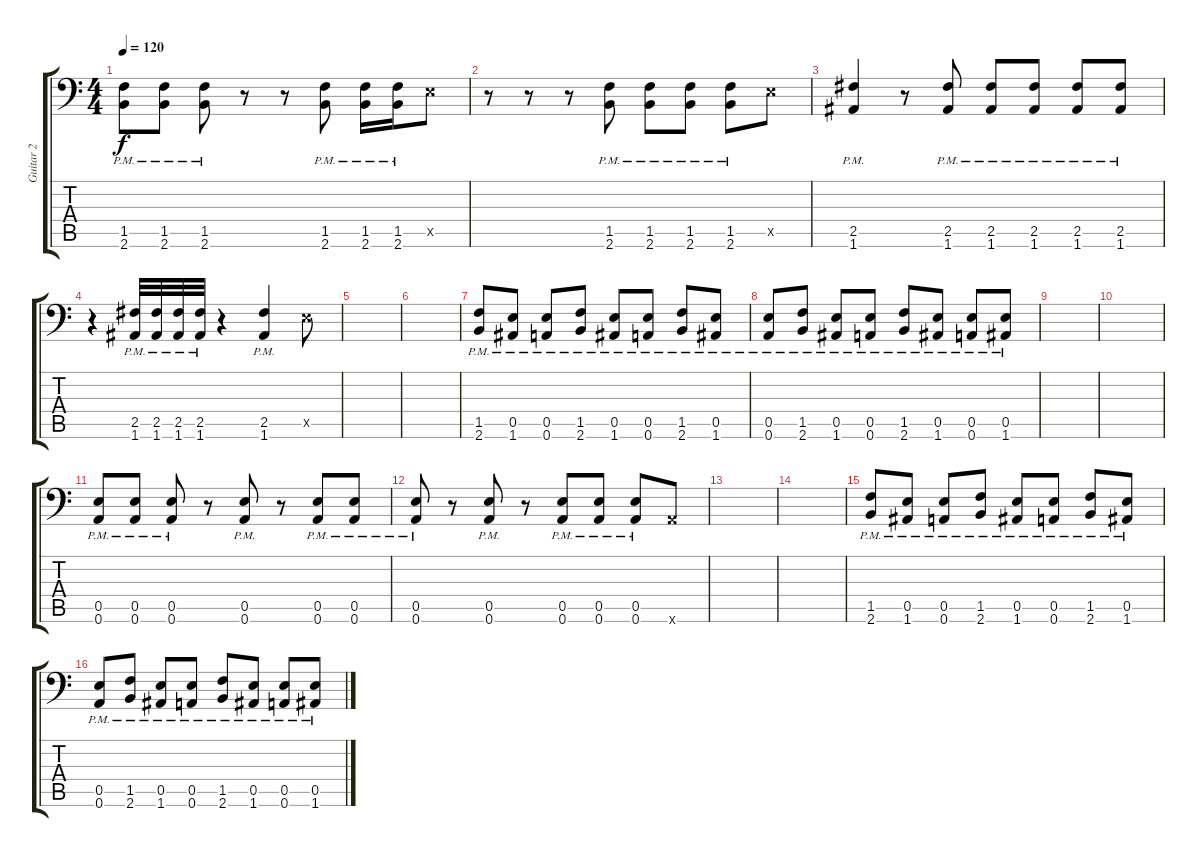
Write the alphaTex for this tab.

\track ("Guitar 2" "Guitar 2") {instrument distortionguitar}
\staff {score tabs}
\tuning (B3 Gb3 D3 A2 E2 A1) {hide}
\ts (4 4)
\tempo 120
\clef f4
\ks c
(1.5{pm} 2.6{pm}).8{dy f} (1.5{pm} 2.6{pm}).8 (1.5{pm} 2.6{pm}).8 r.8 r.8 (1.5{pm} 2.6{pm}).8 (1.5{pm} 2.6{pm}).16 (1.5{pm} 2.6{pm}).16 0.5{x}.8 |
r.8 r.8 r.8 (1.5{pm} 2.6{pm}).8 (1.5{pm} 2.6{pm}).8 (1.5{pm} 2.6{pm}).8 (1.5{pm} 2.6{pm}).8 0.5{x}.8 |
(2.5{pm} 1.6{pm}).4 r.8 (2.5{pm} 1.6{pm}).8 (2.5{pm} 1.6{pm}).8 (2.5{pm} 1.6{pm}).8 (2.5{pm} 1.6{pm}).8 (2.5{pm} 1.6{pm}).8 |
r.4 (2.5{pm} 1.6{pm}).32 (2.5{pm} 1.6{pm}).32 (2.5{pm} 1.6{pm}).32 (2.5{pm} 1.6{pm}).32 r.4 (2.5{pm} 1.6{pm}).4 0.5{x}.8 |
|
|
(1.5{pm} 2.6{pm}).8 (0.5{pm} 1.6{pm}).8 (0.5{pm} 0.6{pm}).8 (1.5{pm} 2.6{pm}).8 (0.5{pm} 1.6{pm}).8 (0.5{pm} 0.6{pm}).8 (1.5{pm} 2.6{pm}).8 (0.5{pm} 1.6{pm}).8 |
(0.5{pm} 0.6{pm}).8 (1.5{pm} 2.6{pm}).8 (0.5{pm} 1.6{pm}).8 (0.5{pm} 0.6{pm}).8 (1.5{pm} 2.6{pm}).8 (0.5{pm} 1.6{pm}).8 (0.5{pm} 0.6{pm}).8 (0.5{pm} 1.6{pm}).8 |
|
|
(0.5{pm} 0.6{pm}).8 (0.5{pm} 0.6{pm}).8 (0.5{pm} 0.6{pm}).8 r.8 (0.5{pm} 0.6{pm}).8 r.8 (0.5{pm} 0.6{pm}).8 (0.5{pm} 0.6{pm}).8 |
(0.5{pm} 0.6{pm}).8 r.8 (0.5{pm} 0.6{pm}).8 r.8 (0.5{pm} 0.6{pm}).8 (0.5{pm} 0.6{pm}).8 (0.5{pm} 0.6{pm}).8 0.6{x}.8 |
|
|
(1.5{pm} 2.6{pm}).8 (0.5{pm} 1.6{pm}).8 (0.5{pm} 0.6{pm}).8 (1.5{pm} 2.6{pm}).8 (0.5{pm} 1.6{pm}).8 (0.5{pm} 0.6{pm}).8 (1.5{pm} 2.6{pm}).8 (0.5{pm} 1.6{pm}).8 |
(0.5{pm} 0.6{pm}).8 (1.5{pm} 2.6{pm}).8 (0.5{pm} 1.6{pm}).8 (0.5{pm} 0.6{pm}).8 (1.5{pm} 2.6{pm}).8 (0.5{pm} 1.6{pm}).8 (0.5{pm} 0.6{pm}).8 (0.5{pm} 1.6{pm}).8
